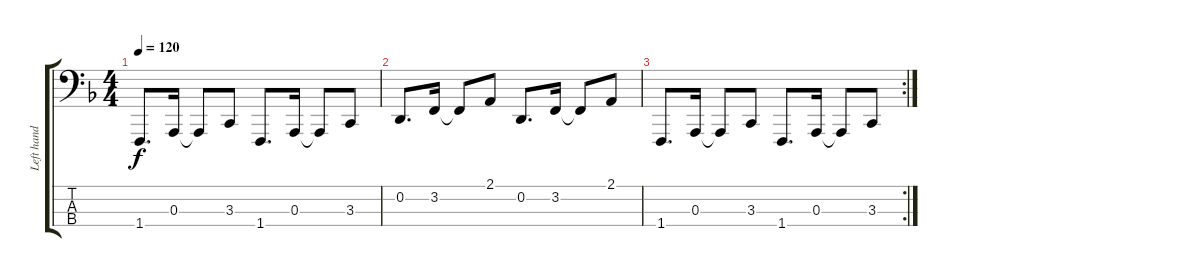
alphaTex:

\track ("Left hand" "Left hand") {instrument acousticgrandpiano}
\staff {score tabs}
\tuning (G2 D2 A1 E1) {hide}
\ts (4 4)
\tempo 120
\clef f4
\ks f
1.4.8{d dy f} 0.3.16 0.3{t}.8 3.3.8 1.4.8{d} 0.3.16 0.3{t}.8 3.3.8 |
0.2.8{d} 3.2.16 3.2{t}.8 2.1.8 0.2.8{d} 3.2.16 3.2{t}.8 2.1.8 |
\rc 2
1.4.8{d} 0.3.16 0.3{t}.8 3.3.8 1.4.8{d} 0.3.16 0.3{t}.8 3.3.8
